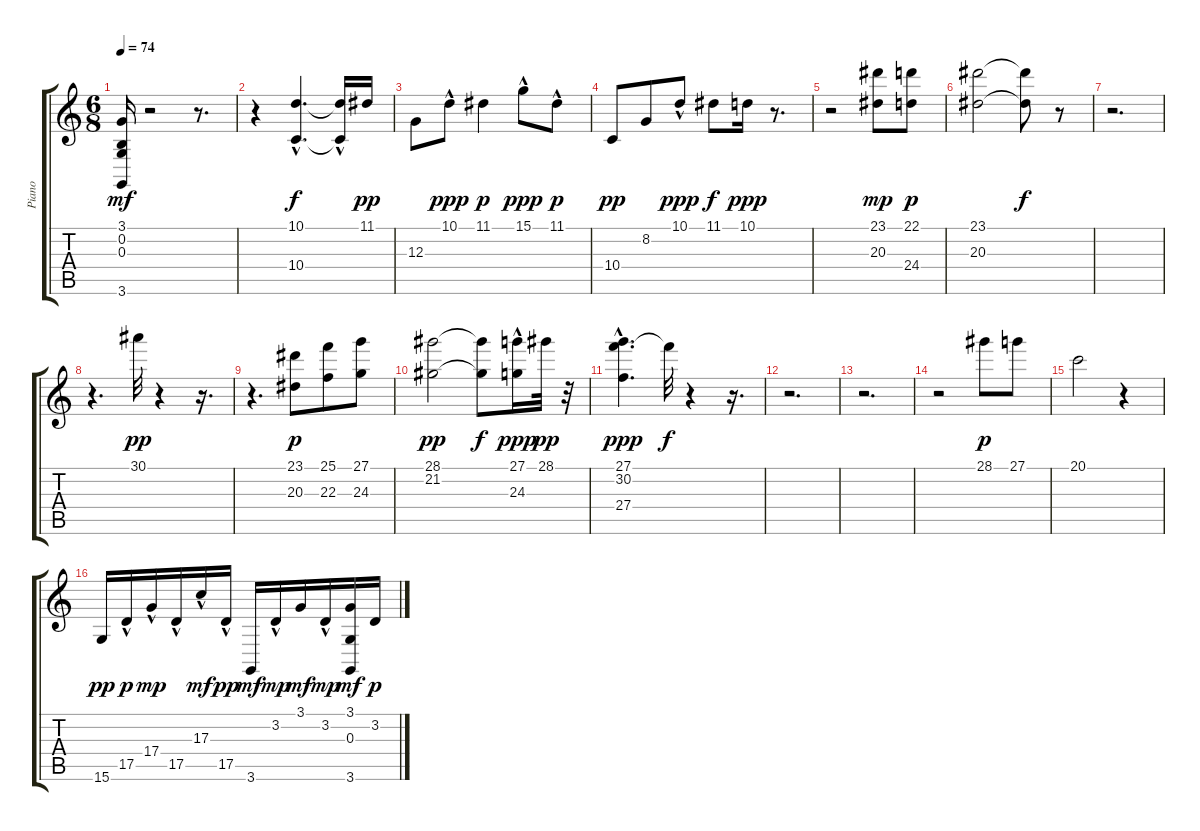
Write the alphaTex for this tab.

\track ("Piano" "Piano") {instrument acousticgrandpiano}
\staff {score tabs}
\tuning (E4 B3 G3 D3 A2 E2) {hide}
\ts (6 8)
\tempo 74
\clef g2
\ks c
(3.1 0.2 0.3 3.6).16{dy mf} r.2 r.8{d} |
r.4 (10.1{hac} 10.4{hac}).4{d dy f} (10.1{t} 10.4{hac t}).16 11.1.16{dy pp} |
12.3.8 10.1{hac}.8{dy ppp} 11.1.4{dy p} 15.1{hac}.8{dy ppp} 11.1{hac}.8{dy p} |
10.4.8{dy pp} 8.2.8 10.1{hac}.8{dy ppp} 11.1.8{dy f} 10.1.16{dy ppp} r.8{d} |
r.2 (23.1 20.3).8{dy mp} (22.1 24.4).8{dy p} |
(23.1 20.3).2 (23.1{t} 20.3{t}).8{dy f} r.8 |
r.2{d} |
r.4{d} 30.1.32{dy pp} r.4 r.16{d} |
r.4{d} (23.1 20.3).8{dy p} (25.1 22.3).8 (27.1 24.3).8 |
(28.1 21.2).2{dy pp} (28.1{t} 21.2{t}).8{dy f} (27.1{hac} 24.3).16{dy ppp} 28.1.32{dy pp} r.32 |
(27.1 30.2{hac} 27.4).4{d dy ppp} 30.2{t}.32{dy f} r.4 r.16{d} |
r.2{d} |
r.2{d} |
r.2 28.1.8{dy p} 27.1.8 |
20.1.2 r.4 |
15.6.16{dy pp} 17.5{hac}.16{dy p} 17.4{hac}.16{dy mp} 17.5{hac}.16 17.3{hac}.16{dy mf} 17.5{hac}.16{dy pp} 3.6.16{dy mf} 3.2{hac}.16{dy mp} 3.1.16{dy mf} 3.2{hac}.16{dy mp} (3.1 0.3 3.6).16{dy mf} 3.2.16{dy p}
